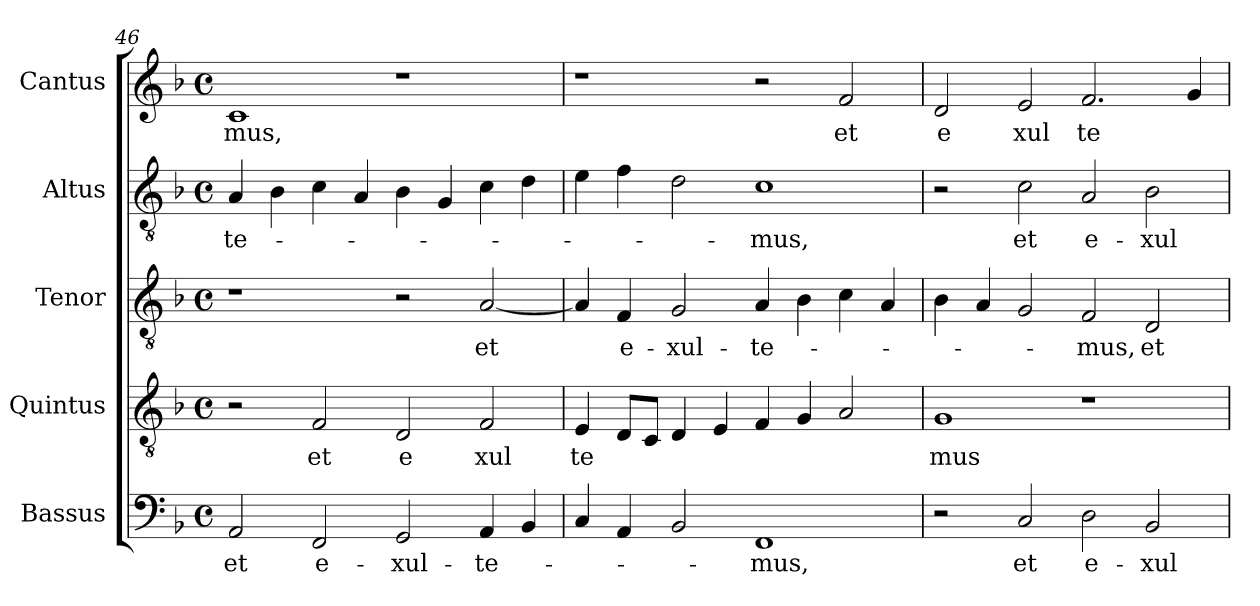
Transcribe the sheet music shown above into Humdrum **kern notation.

**kern	**text	**kern	**text	**kern	**text	**kern	**text	**kern	**text
*part5	*part5	*part4	*part4	*part3	*part3	*part2	*part2	*part1	*part1
*staff5	*staff5	*staff4	*staff4	*staff3	*staff3	*staff2	*staff2	*staff1	*staff1
*I"Bassus	*	*I"Quintus	*	*I"Tenor	*	*I"Altus	*	*I"Cantus	*
*clefF4	*	*clefGv2	*	*clefGv2	*	*clefGv2	*	*clefG2	*
*k[b-]	*	*k[b-]	*	*k[b-]	*	*k[b-]	*	*k[b-]	*
*F:	*	*F:	*	*F:	*	*F:	*	*F:	*
*M4/4	*	*M4/4	*	*M4/4	*	*M4/4	*	*M4/4	*
*met(c)	*	*met(c)	*	*met(c)	*	*met(c)	*	*met(c)	*
=46	=46	=46	=46	=46	=46	=46	=46	=46	=46
!	!LO:LY:b:cj	!	!	!	!	!	!LO:LY:b:cj	!	!LO:LY:b:cj
2AA/	et	2r	.	1r	.	4A/	-te-	1c	mus,
.	.	.	.	.	.	4B-\	.	.	.
!	!LO:LY:b:cj	!	!LO:LY:b:cj	!	!	!	!	!	!
2FF/	e-	2F/	et	.	.	4c\	.	.	.
.	.	.	.	.	.	4A/	.	.	.
!	!LO:LY:b:cj	!	!LO:LY:b:cj	!	!	!	!	!	!
2GG/	-xul-	2D/	e	2r	.	4B-\	.	1r	.
.	.	.	.	.	.	4G/	.	.	.
!	!LO:LY:b:cj	!	!LO:LY:b:cj	!	!LO:LY:b:cj	!	!	!	!
4AA/	-te-	2F/	xul	[<2A/	et	4c\	.	.	.
4BB-/	.	.	.	.	.	4d\	.	.	.
=47	=47	=47	=47	=47	=47	=47	=47	=47	=47
!	!	!	!LO:LY:b:cj	!	!	!	!	!	!
4C/	.	4E/	te	4A/]	.	4e\	.	1r	.
!	!	!	!	!	!LO:LY:b:cj	!	!	!	!
4AA/	.	8D/L	.	4F/	e-	4f\	.	.	.
.	.	8C/J	.	.	.	.	.	.	.
!	!	!	!	!	!LO:LY:b:cj	!	!	!	!
2BB-/	.	4D/	.	2G/	-xul-	2d\	.	.	.
.	.	4E/	.	.	.	.	.	.	.
!	!LO:LY:b:cj	!	!	!	!LO:LY:b:cj	!	!LO:LY:b:cj	!	!
1FF	-mus,	4F/	.	4A/	-te-	1c	-mus,	2r	.
.	.	4G/	.	4B-\	.	.	.	.	.
!	!	!	!	!	!	!	!	!	!LO:LY:b:cj
.	.	2A/	.	4c\	.	.	.	2f/	et
.	.	.	.	4A/	.	.	.	.	.
!!LO:LB:g=z
=48	=48	=48	=48	=48	=48	=48	=48	=48	=48
!	!	!	!LO:LY:b:cj	!	!	!	!	!	!LO:LY:b:cj
*	*	*^	*	*	*	*	*	*	*
2r	.	1G	4ryy	mus	4B-\	.	2r	.	2d/	e
.	.	.	1..ryy	.	4A/	.	.	.	.	.
!	!LO:LY:b:cj	!	!	!	!	!	!	!LO:LY:b:cj	!	!LO:LY:b:cj
2C/	et	.	.	.	2G/	.	2c\	et	2e/	xul
!	!LO:LY:b:cj	!	!	!	!	!LO:LY:b:cj	!	!LO:LY:b:cj	!	!LO:LY:b:cj
2D\	e-	1r	.	.	2F/	-mus,	2A/	e-	2.f/	te
!	!LO:LY:b:cj	!	!	!	!	!LO:LY:b:cj	!	!LO:LY:b:cj	!	!
2BB-/	-xul-	.	.	.	2D/	et	2B-\	-xul-	.	.
.	.	.	.	.	.	.	.	.	4g/	.
*	*	*v	*v	*	*	*	*	*	*	*
=	=	=	=	=	=	=	=	=	=
*-	*-	*-	*-	*-	*-	*-	*-	*-	*-
